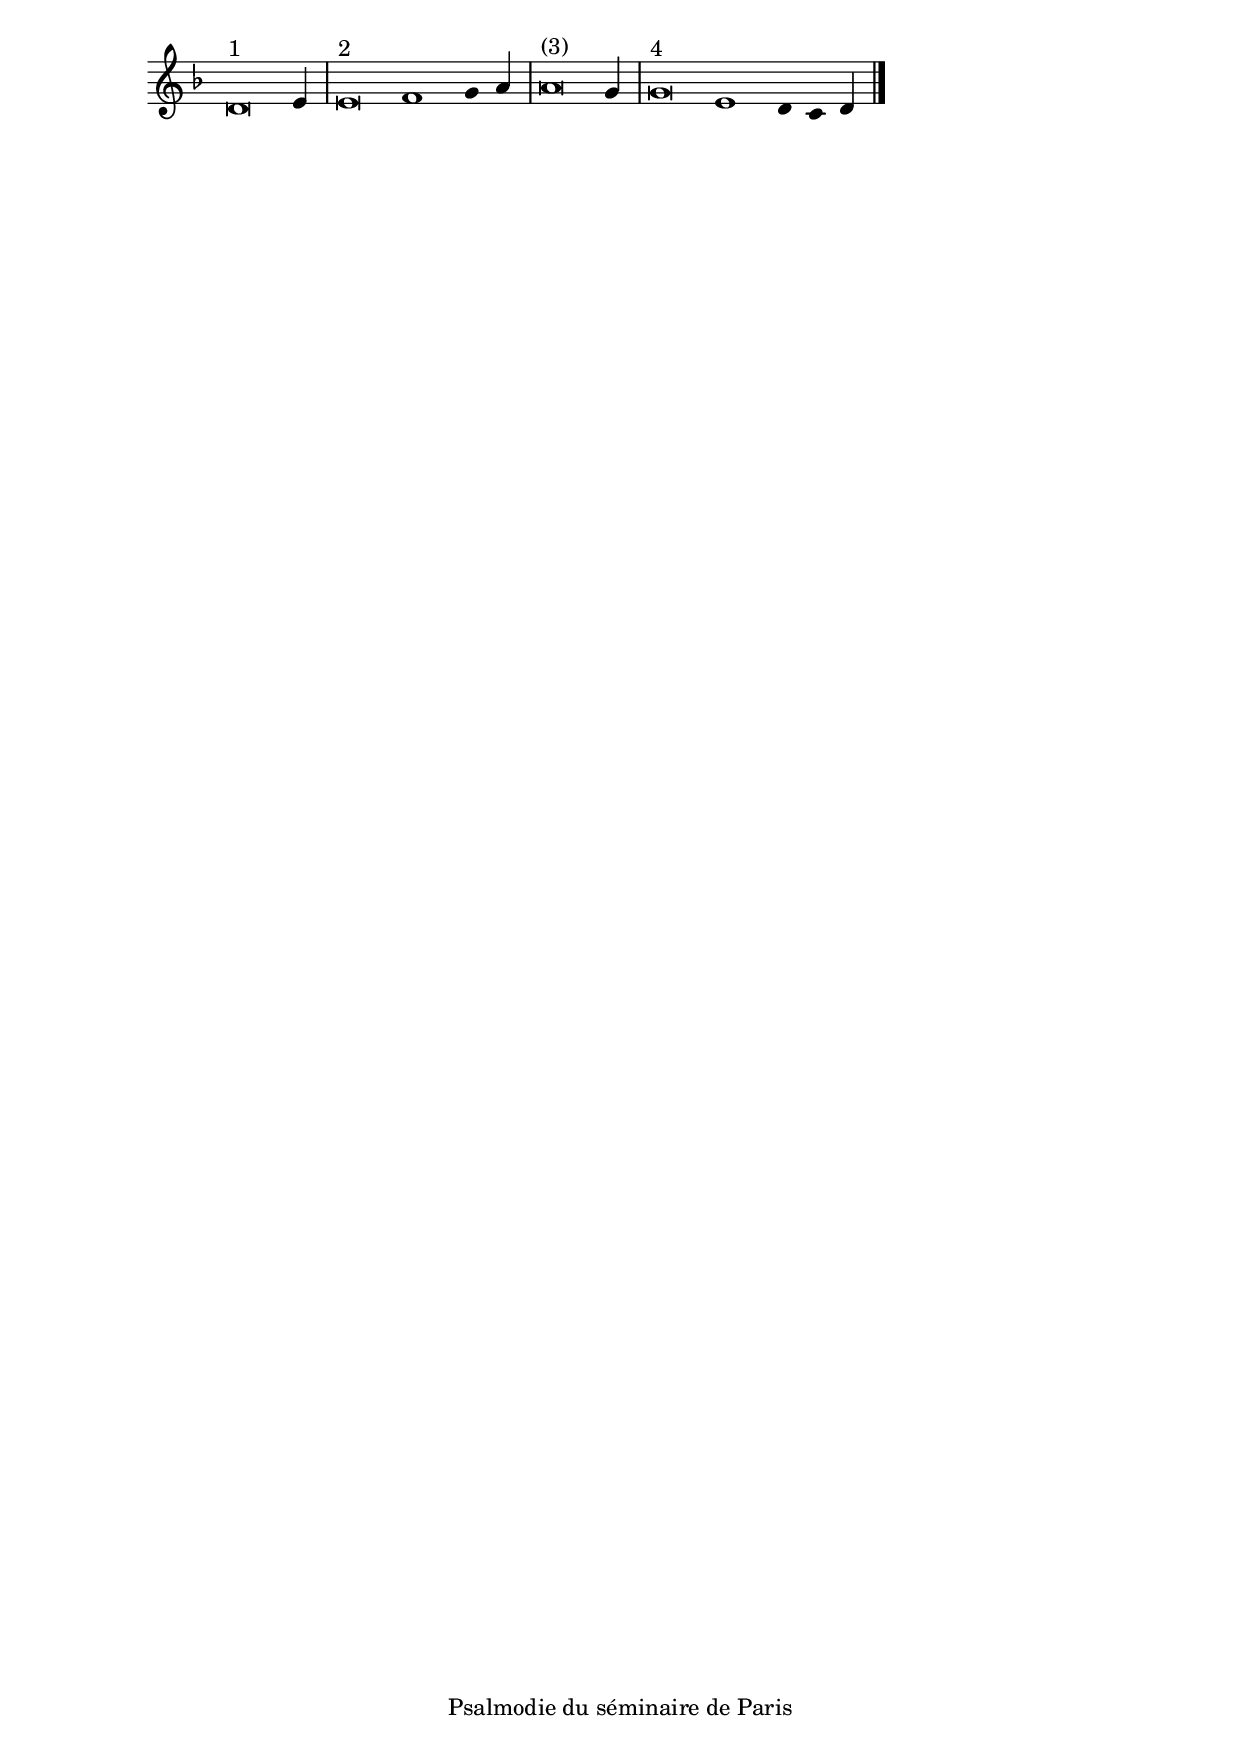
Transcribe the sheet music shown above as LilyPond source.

\version "2.20.0"
\language "italiano"

stemOff = \hide Staff.Stem
stemOn  = \undo \stemOff

\header {
  %title = "Psaume 23"
  %tagline = ##f
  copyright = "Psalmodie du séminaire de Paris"
}

\score {
  \new Staff \with { \remove "Time_signature_engraver" }
  \relative
  {
    \key fa \major
    \cadenzaOn
    \stemOff re'\breve^\markup{1} \stemOn mi4
    \bar "|"
    \stemOff mi\breve^\markup{2} fa1 sol4 \stemOn la4
    \bar "|"
    \stemOff la\breve^\markup{(3)} \stemOn sol4
    \bar "|"
    \stemOff sol\breve^\markup{4} mi1 re4 do4 \stemOn re4
    \bar "|."
  }
}